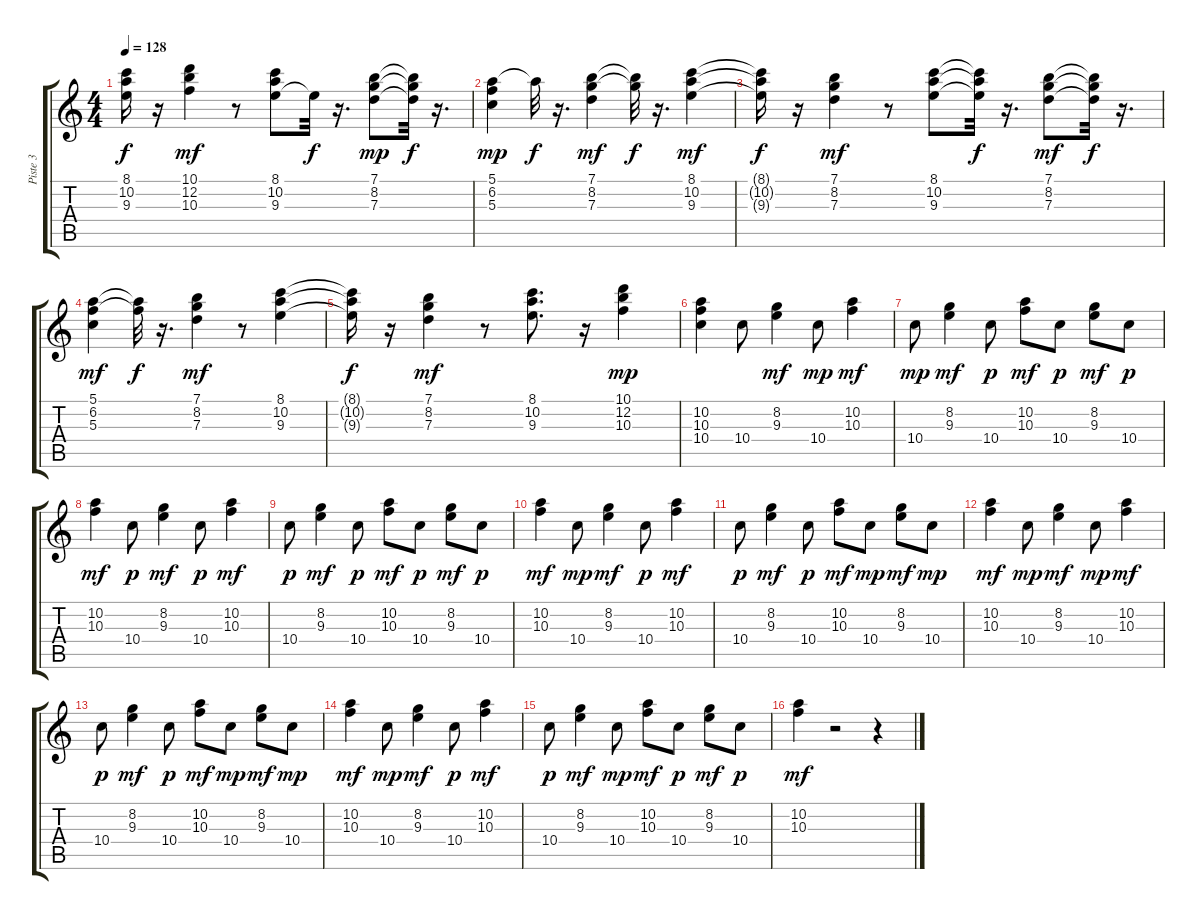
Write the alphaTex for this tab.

\track ("Piste 3" "Piste 3") {instrument acousticguitarsteel}
\staff {score tabs}
\tuning (E4 B3 G3 D3 A2 E2) {hide}
\ts (4 4)
\tempo 128
\clef g2
\ks c
(8.1{t} 10.2{t} 9.3{t}).16{dy f} r.16 (10.1 12.2 10.3).4{dy mf} r.8 (8.1 10.2 9.3).8 9.3{t}.32{dy f} r.16{d} (7.1 8.2 7.3).8{dy mp} (7.1{t} 8.2{t} 7.3{t}).32{dy f} r.16{d} |
(5.1 6.2 5.3).4{dy mp} 5.1{t}.32{dy f} r.16{d} (7.1 8.2 7.3).4{dy mf} (7.1{t} 8.2{t}).32{dy f} r.16{d} (8.1 10.2 9.3).4{dy mf} |
(8.1{t} 10.2{t} 9.3{t}).16{dy f} r.16 (7.1 8.2 7.3).4{dy mf} r.8 (8.1 10.2 9.3).8 (8.1{t} 10.2{t} 9.3{t}).32{dy f} r.16{d} (7.1 8.2 7.3).8{dy mf} (7.1{t} 8.2{t} 7.3{t}).32{dy f} r.16{d} |
(5.1 6.2 5.3).4{dy mf} (5.1{t} 6.2{t}).32{dy f} r.16{d} (7.1 8.2 7.3).4{dy mf} r.8 (8.1 10.2 9.3).4 |
(8.1{t} 10.2{t} 9.3{t}).16{dy f} r.16 (7.1 8.2 7.3).4{dy mf} r.8 (8.1 10.2 9.3).8{d} r.16 (10.1 12.2 10.3).4{dy mp} |
(10.2 10.3 10.4).4 10.4.8 (8.2 9.3).4{dy mf} 10.4.8{dy mp} (10.2 10.3).4{dy mf} |
10.4.8{dy mp} (8.2 9.3).4{dy mf} 10.4.8{dy p} (10.2 10.3).8{dy mf} 10.4.8{dy p} (8.2 9.3).8{dy mf} 10.4.8{dy p} |
(10.2 10.3).4{dy mf} 10.4.8{dy p} (8.2 9.3).4{dy mf} 10.4.8{dy p} (10.2 10.3).4{dy mf} |
10.4.8{dy p} (8.2 9.3).4{dy mf} 10.4.8{dy p} (10.2 10.3).8{dy mf} 10.4.8{dy p} (8.2 9.3).8{dy mf} 10.4.8{dy p} |
(10.2 10.3).4{dy mf} 10.4.8{dy mp} (8.2 9.3).4{dy mf} 10.4.8{dy p} (10.2 10.3).4{dy mf} |
10.4.8{dy p} (8.2 9.3).4{dy mf} 10.4.8{dy p} (10.2 10.3).8{dy mf} 10.4.8{dy mp} (8.2 9.3).8{dy mf} 10.4.8{dy mp} |
(10.2 10.3).4{dy mf} 10.4.8{dy mp} (8.2 9.3).4{dy mf} 10.4.8{dy mp} (10.2 10.3).4{dy mf} |
10.4.8{dy p} (8.2 9.3).4{dy mf} 10.4.8{dy p} (10.2 10.3).8{dy mf} 10.4.8{dy mp} (8.2 9.3).8{dy mf} 10.4.8{dy mp} |
(10.2 10.3).4{dy mf} 10.4.8{dy mp} (8.2 9.3).4{dy mf} 10.4.8{dy p} (10.2 10.3).4{dy mf} |
10.4.8{dy p} (8.2 9.3).4{dy mf} 10.4.8{dy mp} (10.2 10.3).8{dy mf} 10.4.8{dy p} (8.2 9.3).8{dy mf} 10.4.8{dy p} |
(10.2 10.3).4{dy mf} r.2 r.4
